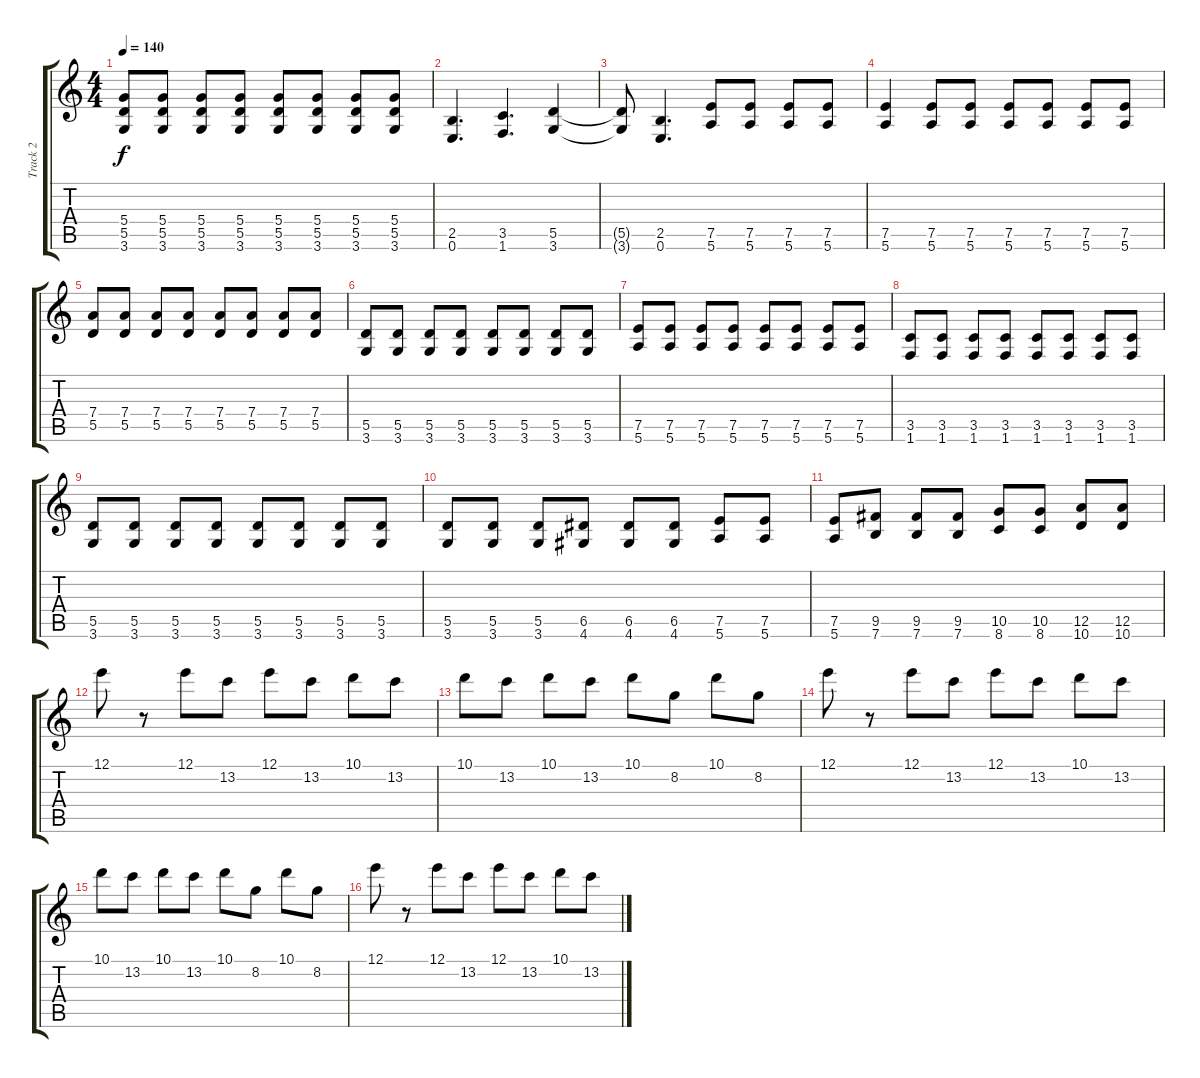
\track ("Track 2" "Track 2") {instrument distortionguitar}
\staff {score tabs}
\tuning (E4 B3 G3 D3 A2 E2) {hide}
\ts (4 4)
\tempo 140
\clef g2
\ks c
(5.4 5.5 3.6).8{dy f} (5.4 5.5 3.6).8 (5.4 5.5 3.6).8 (5.4 5.5 3.6).8 (5.4 5.5 3.6).8 (5.4 5.5 3.6).8 (5.4 5.5 3.6).8 (5.4 5.5 3.6).8 |
(2.5 0.6).4{d} (3.5 1.6).4{d} (5.5 3.6).4 |
(5.5{t} 3.6{t}).8 (2.5 0.6).4{d} (7.5 5.6).8 (7.5 5.6).8 (7.5 5.6).8 (7.5 5.6).8 |
(7.5 5.6).4 (7.5 5.6).8 (7.5 5.6).8 (7.5 5.6).8 (7.5 5.6).8 (7.5 5.6).8 (7.5 5.6).8 |
(7.4 5.5).8 (7.4 5.5).8 (7.4 5.5).8 (7.4 5.5).8 (7.4 5.5).8 (7.4 5.5).8 (7.4 5.5).8 (7.4 5.5).8 |
(5.5 3.6).8 (5.5 3.6).8 (5.5 3.6).8 (5.5 3.6).8 (5.5 3.6).8 (5.5 3.6).8 (5.5 3.6).8 (5.5 3.6).8 |
(7.5 5.6).8 (7.5 5.6).8 (7.5 5.6).8 (7.5 5.6).8 (7.5 5.6).8 (7.5 5.6).8 (7.5 5.6).8 (7.5 5.6).8 |
(3.5 1.6).8 (3.5 1.6).8 (3.5 1.6).8 (3.5 1.6).8 (3.5 1.6).8 (3.5 1.6).8 (3.5 1.6).8 (3.5 1.6).8 |
(5.5 3.6).8 (5.5 3.6).8 (5.5 3.6).8 (5.5 3.6).8 (5.5 3.6).8 (5.5 3.6).8 (5.5 3.6).8 (5.5 3.6).8 |
(5.5 3.6).8 (5.5 3.6).8 (5.5 3.6).8 (6.5 4.6).8 (6.5 4.6).8 (6.5 4.6).8 (7.5 5.6).8 (7.5 5.6).8 |
(7.5 5.6).8 (9.5 7.6).8 (9.5 7.6).8 (9.5 7.6).8 (10.5 8.6).8 (10.5 8.6).8 (12.5 10.6).8 (12.5 10.6).8 |
12.1.8 r.8 12.1.8 13.2.8 12.1.8 13.2.8 10.1.8 13.2.8 |
10.1.8 13.2.8 10.1.8 13.2.8 10.1.8 8.2.8 10.1.8 8.2.8 |
12.1.8 r.8 12.1.8 13.2.8 12.1.8 13.2.8 10.1.8 13.2.8 |
10.1.8 13.2.8 10.1.8 13.2.8 10.1.8 8.2.8 10.1.8 8.2.8 |
12.1.8 r.8 12.1.8 13.2.8 12.1.8 13.2.8 10.1.8 13.2.8
